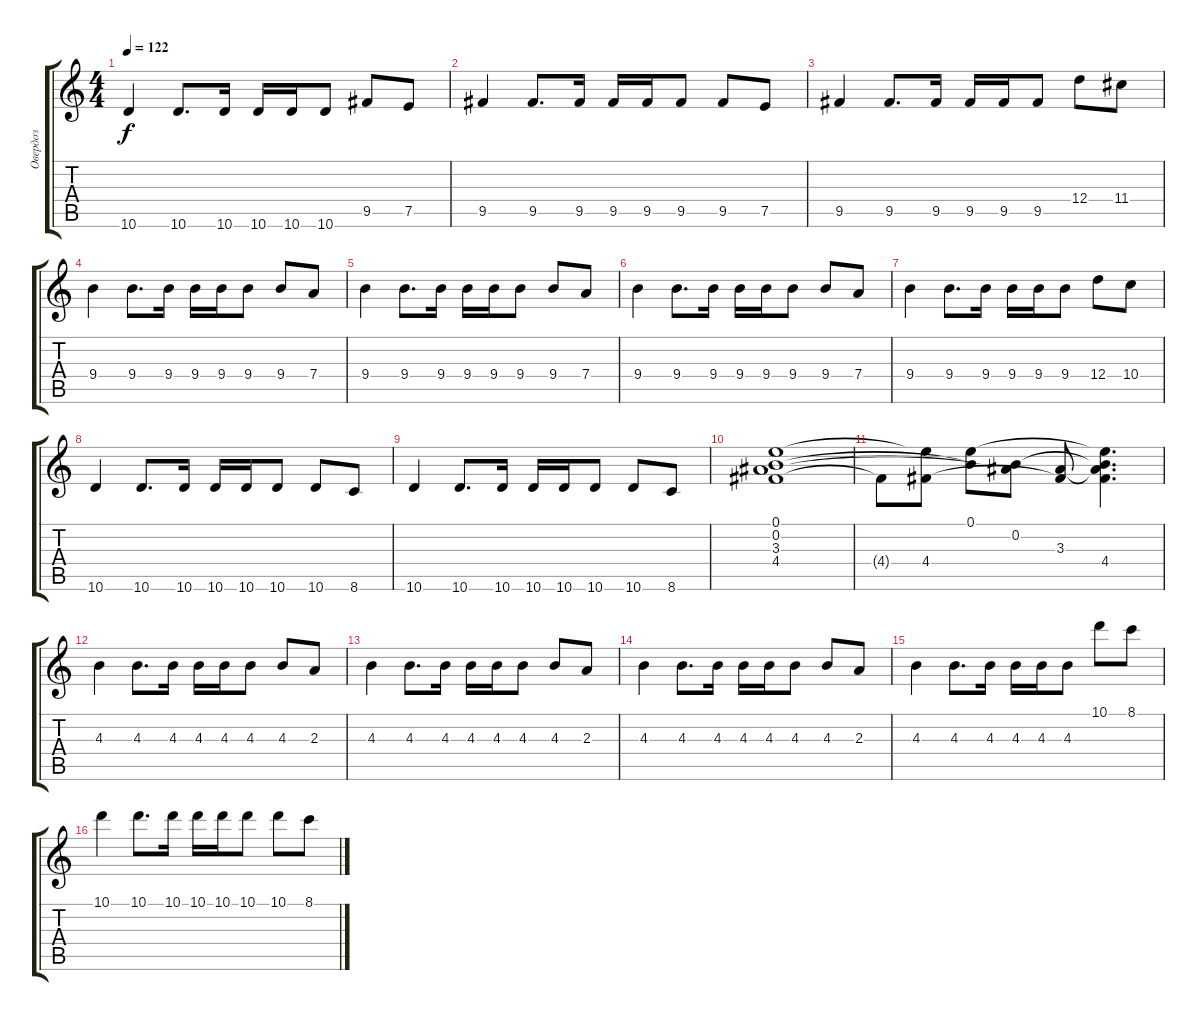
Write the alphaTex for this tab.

\track ("Овердоз" "Овердоз") {instrument overdrivenguitar}
\staff {score tabs}
\tuning (E4 B3 G3 D3 A2 E2) {hide}
\ts (4 4)
\tempo 122
\clef g2
\ks c
10.6.4{dy f} 10.6.8{d} 10.6.16 10.6.16 10.6.16 10.6.8 9.5.8 7.5.8 |
9.5.4 9.5.8{d} 9.5.16 9.5.16 9.5.16 9.5.8 9.5.8 7.5.8 |
9.5.4 9.5.8{d} 9.5.16 9.5.16 9.5.16 9.5.8 12.4.8 11.4.8 |
9.4.4 9.4.8{d} 9.4.16 9.4.16 9.4.16 9.4.8 9.4.8 7.4.8 |
9.4.4 9.4.8{d} 9.4.16 9.4.16 9.4.16 9.4.8 9.4.8 7.4.8 |
9.4.4 9.4.8{d} 9.4.16 9.4.16 9.4.16 9.4.8 9.4.8 7.4.8 |
9.4.4 9.4.8{d} 9.4.16 9.4.16 9.4.16 9.4.8 12.4.8 10.4.8 |
10.6.4 10.6.8{d} 10.6.16 10.6.16 10.6.16 10.6.8 10.6.8 8.6.8 |
10.6.4 10.6.8{d} 10.6.16 10.6.16 10.6.16 10.6.8 10.6.8 8.6.8 |
(0.1 0.2 3.3 4.4).1 |
4.4{t}.8 (0.1{t} 4.4).8 (0.1 0.2{t}).8 (0.2 3.3{t}).8 (3.3 4.4{t}).8 (0.1{t} 0.2{t} 3.3{t} 4.4).4{d} |
4.3.4 4.3.8{d} 4.3.16 4.3.16 4.3.16 4.3.8 4.3.8 2.3.8 |
4.3.4 4.3.8{d} 4.3.16 4.3.16 4.3.16 4.3.8 4.3.8 2.3.8 |
4.3.4 4.3.8{d} 4.3.16 4.3.16 4.3.16 4.3.8 4.3.8 2.3.8 |
4.3.4 4.3.8{d} 4.3.16 4.3.16 4.3.16 4.3.8 10.1.8 8.1.8 |
10.1.4 10.1.8{d} 10.1.16 10.1.16 10.1.16 10.1.8 10.1.8 8.1.8
